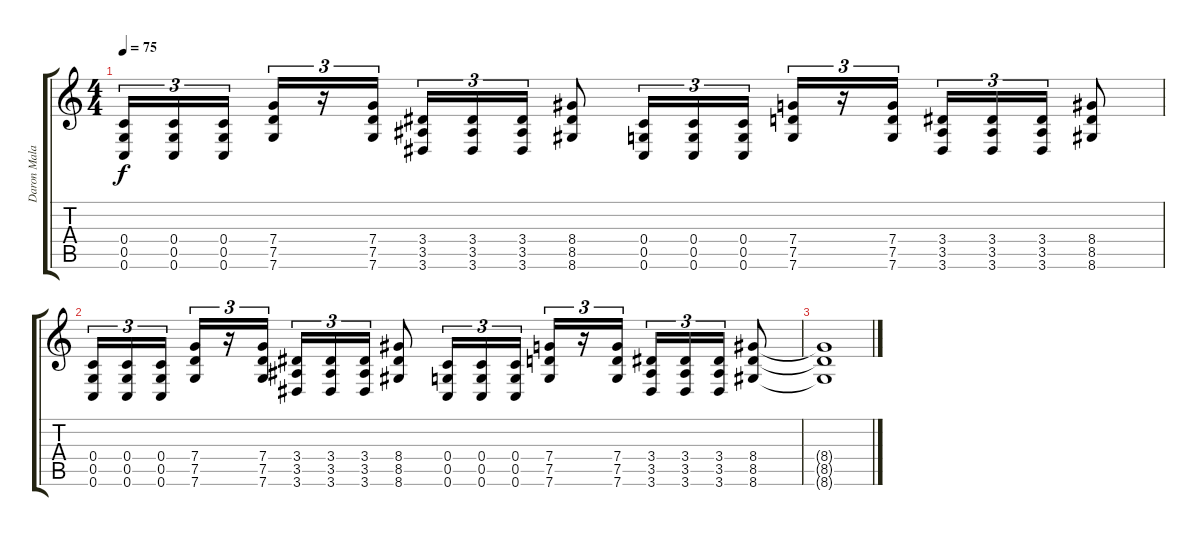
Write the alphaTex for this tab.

\track ("Daron Malakian" "Daron Mala") {instrument distortionguitar}
\staff {score tabs}
\tuning (D4 A3 F3 C3 G2 C2) {hide}
\ts (4 4)
\tempo 75
\clef g2
\ks c
(0.4 0.5 0.6).16{tu (3 2) dy f} (0.4 0.5 0.6).16{tu (3 2)} (0.4 0.5 0.6).16{tu (3 2)} (7.4 7.5 7.6).16{tu (3 2)} r.16{tu (3 2)} (7.4 7.5 7.6).16{tu (3 2)} (3.4 3.5 3.6).16{tu (3 2)} (3.4 3.5 3.6).16{tu (3 2)} (3.4 3.5 3.6).16{tu (3 2)} (8.4 8.5 8.6).8 (0.4 0.5 0.6).16{tu (3 2)} (0.4 0.5 0.6).16{tu (3 2)} (0.4 0.5 0.6).16{tu (3 2)} (7.4 7.5 7.6).16{tu (3 2)} r.16{tu (3 2)} (7.4 7.5 7.6).16{tu (3 2)} (3.4 3.5 3.6).16{tu (3 2)} (3.4 3.5 3.6).16{tu (3 2)} (3.4 3.5 3.6).16{tu (3 2)} (8.4 8.5 8.6).8 |
(0.4 0.5 0.6).16{tu (3 2)} (0.4 0.5 0.6).16{tu (3 2)} (0.4 0.5 0.6).16{tu (3 2)} (7.4 7.5 7.6).16{tu (3 2)} r.16{tu (3 2)} (7.4 7.5 7.6).16{tu (3 2)} (3.4 3.5 3.6).16{tu (3 2)} (3.4 3.5 3.6).16{tu (3 2)} (3.4 3.5 3.6).16{tu (3 2)} (8.4 8.5 8.6).8 (0.4 0.5 0.6).16{tu (3 2)} (0.4 0.5 0.6).16{tu (3 2)} (0.4 0.5 0.6).16{tu (3 2)} (7.4 7.5 7.6).16{tu (3 2)} r.16{tu (3 2)} (7.4 7.5 7.6).16{tu (3 2)} (3.4 3.5 3.6).16{tu (3 2)} (3.4 3.5 3.6).16{tu (3 2)} (3.4 3.5 3.6).16{tu (3 2)} (8.4 8.5 8.6).8 |
(8.4{t} 8.5{t} 8.6{t}).1
